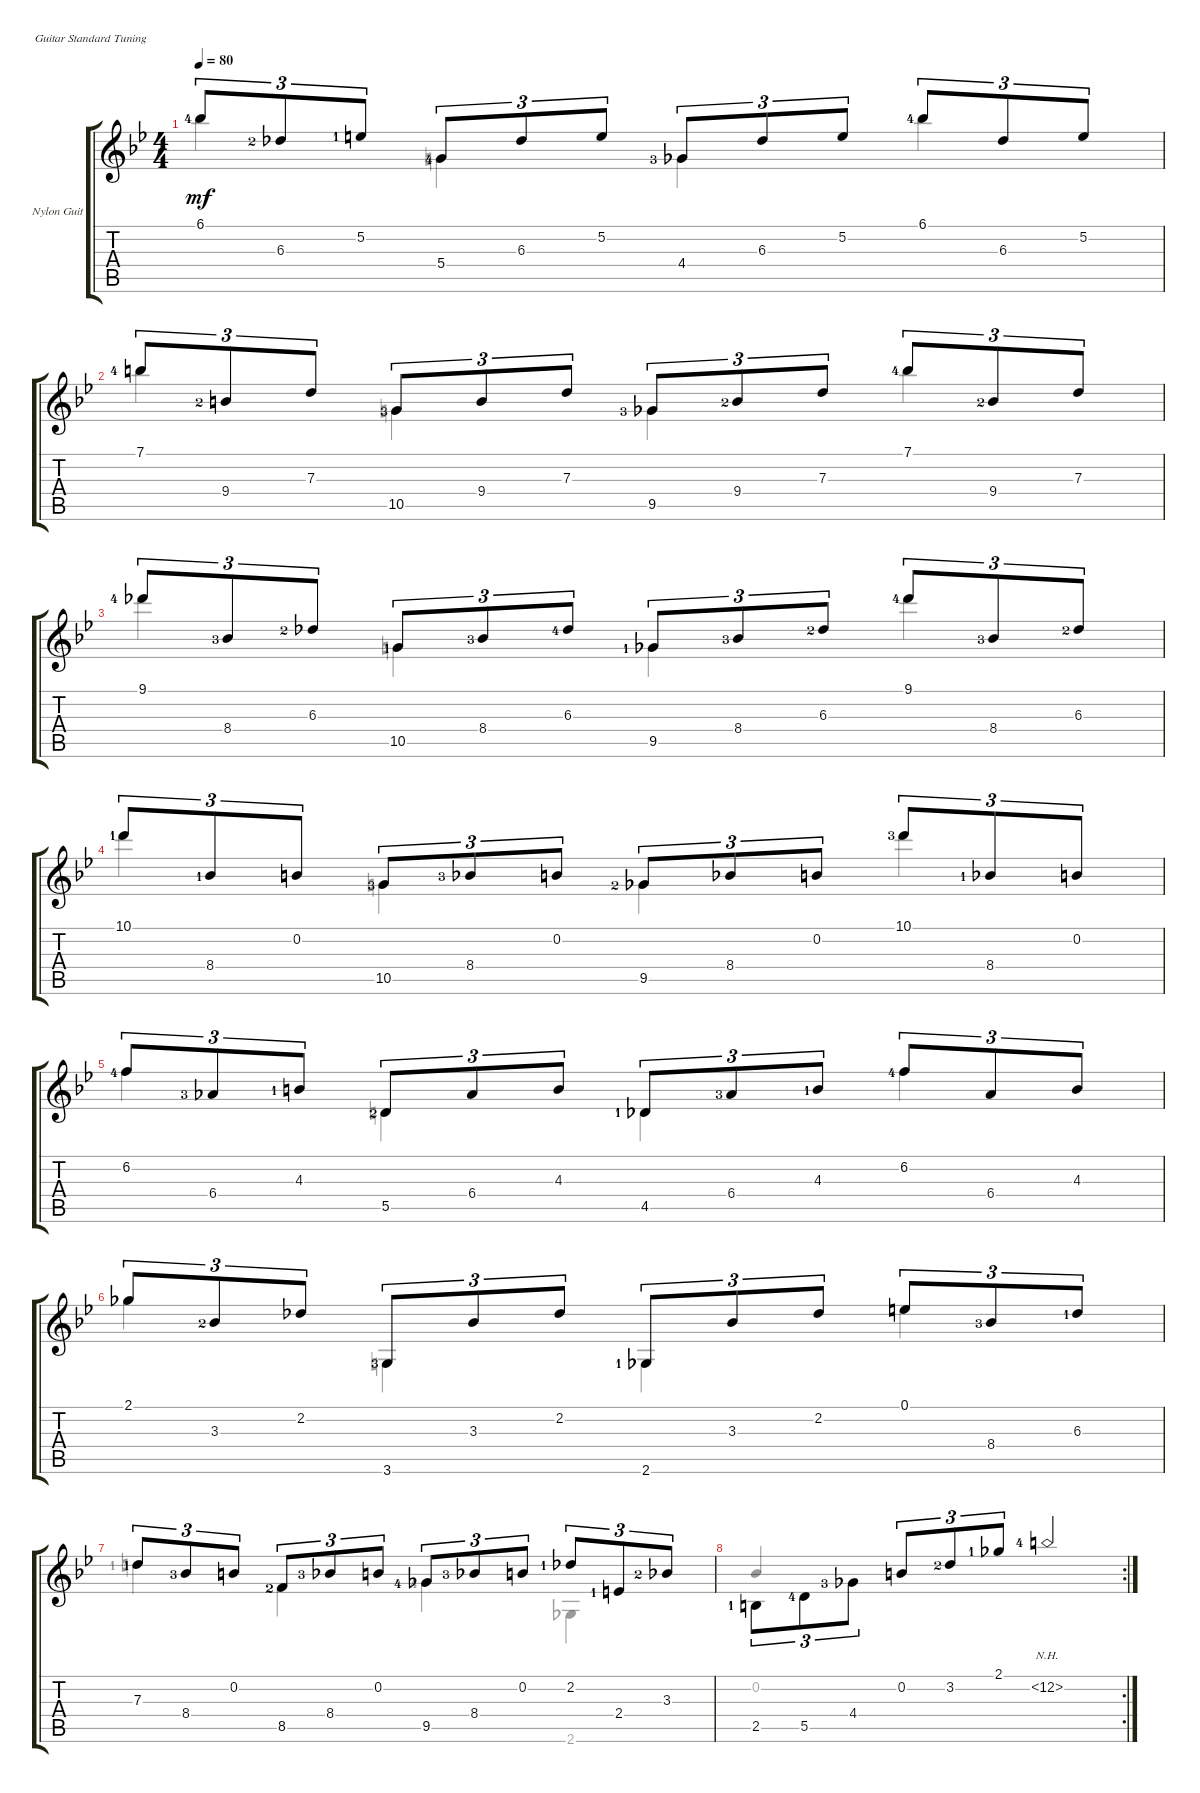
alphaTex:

\defaultSystemsLayout 4
\bracketExtendMode groupsimilarinstruments
\firstSystemTrackNameOrientation horizontal
\otherSystemsTrackNameOrientation horizontal
\track ("Nylon Guitar" "Nylon Guit") {instrument acousticguitarsteel}
\staff {score tabs}
\tuning (E4 B3 G3 D3 A2 E2)
\voice
\ts (4 4)
\tempo 80
\clef g2
\ks bb
6.1{lf 5}.8{tu (3 2) dy mf} 6.3{lf 3}.8{tu (3 2)} 5.2{lf 2}.8{tu (3 2)} 5.4{lf 5}.8{tu (3 2)} 6.3.8{tu (3 2)} 5.2.8{tu (3 2)} 4.4{lf 4}.8{tu (3 2)} 6.3.8{tu (3 2)} 5.2.8{tu (3 2)} 6.1{lf 5}.8{tu (3 2)} 6.3.8{tu (3 2)} 5.2.8{tu (3 2)} |
7.1{lf 5}.8{tu (3 2)} 9.4{lf 3}.8{tu (3 2)} 7.3.8{tu (3 2)} 10.5{lf 4}.8{tu (3 2)} 9.4.8{tu (3 2)} 7.3.8{tu (3 2)} 9.5{lf 4}.8{tu (3 2)} 9.4{lf 3}.8{tu (3 2)} 7.3.8{tu (3 2)} 7.1{lf 5}.8{tu (3 2)} 9.4{lf 3}.8{tu (3 2)} 7.3.8{tu (3 2)} |
9.1{lf 5}.8{tu (3 2)} 8.4{lf 4}.8{tu (3 2)} 6.3{lf 3}.8{tu (3 2)} 10.5{lf 2}.8{tu (3 2)} 8.4{lf 4}.8{tu (3 2)} 6.3{lf 5}.8{tu (3 2)} 9.5{lf 2}.8{tu (3 2)} 8.4{lf 4}.8{tu (3 2)} 6.3{lf 3}.8{tu (3 2)} 9.1{lf 5}.8{tu (3 2)} 8.4{lf 4}.8{tu (3 2)} 6.3{lf 3}.8{tu (3 2)} |
10.1{lf 2}.8{tu (3 2)} 8.4{lf 2}.8{tu (3 2)} 0.2.8{tu (3 2)} 10.5{lf 4}.8{tu (3 2)} 8.4{lf 4}.8{tu (3 2)} 0.2.8{tu (3 2)} 9.5{lf 3}.8{tu (3 2)} 8.4.8{tu (3 2)} 0.2.8{tu (3 2)} 10.1{lf 4}.8{tu (3 2)} 8.4{lf 2}.8{tu (3 2)} 0.2.8{tu (3 2)} |
6.2{lf 5}.8{tu (3 2)} 6.4{lf 4}.8{tu (3 2)} 4.3{lf 2}.8{tu (3 2)} 5.5{lf 3}.8{tu (3 2)} 6.4.8{tu (3 2)} 4.3.8{tu (3 2)} 4.5{lf 2}.8{tu (3 2)} 6.4{lf 4}.8{tu (3 2)} 4.3{lf 2}.8{tu (3 2)} 6.2{lf 5}.8{tu (3 2)} 6.4.8{tu (3 2)} 4.3.8{tu (3 2)} |
2.1.8{tu (3 2)} 3.3{lf 3}.8{tu (3 2)} 2.2.8{tu (3 2)} 3.6{lf 4}.8{tu (3 2)} 3.3.8{tu (3 2)} 2.2.8{tu (3 2)} 2.6{lf 2}.8{tu (3 2)} 3.3.8{tu (3 2)} 2.2.8{tu (3 2)} 0.1.8{tu (3 2)} 8.4{lf 4}.8{tu (3 2)} 6.3{lf 2}.8{tu (3 2)} |
7.3{lf 2}.8{tu (3 2)} 8.4{lf 4}.8{tu (3 2)} 0.2.8{tu (3 2)} 8.5{lf 3}.8{tu (3 2)} 8.4{lf 4}.8{tu (3 2)} 0.2.8{tu (3 2)} 9.5{lf 5}.8{tu (3 2)} 8.4{lf 4}.8{tu (3 2)} 0.2.8{tu (3 2)} 2.2{lf 2}.8{tu (3 2)} 2.4{lf 2}.8{tu (3 2)} 3.3{lf 3}.8{tu (3 2)} |
\rc 2
2.5{lf 2}.8{tu (3 2) beam invert} 5.5{lf 5}.8{tu (3 2)} 4.4{lf 4}.8{tu (3 2)} 0.2.8{tu (3 2)} 3.2{lf 3}.8{tu (3 2)} 2.1{lf 2}.8{tu (3 2)} 12.2{nh lf 5}.2
\voice
\clef g2
\ottava regular
\simile none
\ks bb
6.1.4{dy mf} 5.4.4 4.4.4 6.1.4 |
7.1.4 10.5.4 9.5.4 7.1.4 |
9.1.4 10.5.4 9.5.4 9.1.4 |
10.1.4 10.5.4 9.5.4 10.1.4 |
6.2.4 5.5.4 4.5.4 6.2.4 |
2.1.4 3.6.4 2.6.4 0.1.4 |
7.3{lf 2}.4 8.5{lf 3}.4 9.5{lf 5}.4 2.6.4 |
0.2.4{beam invert}
